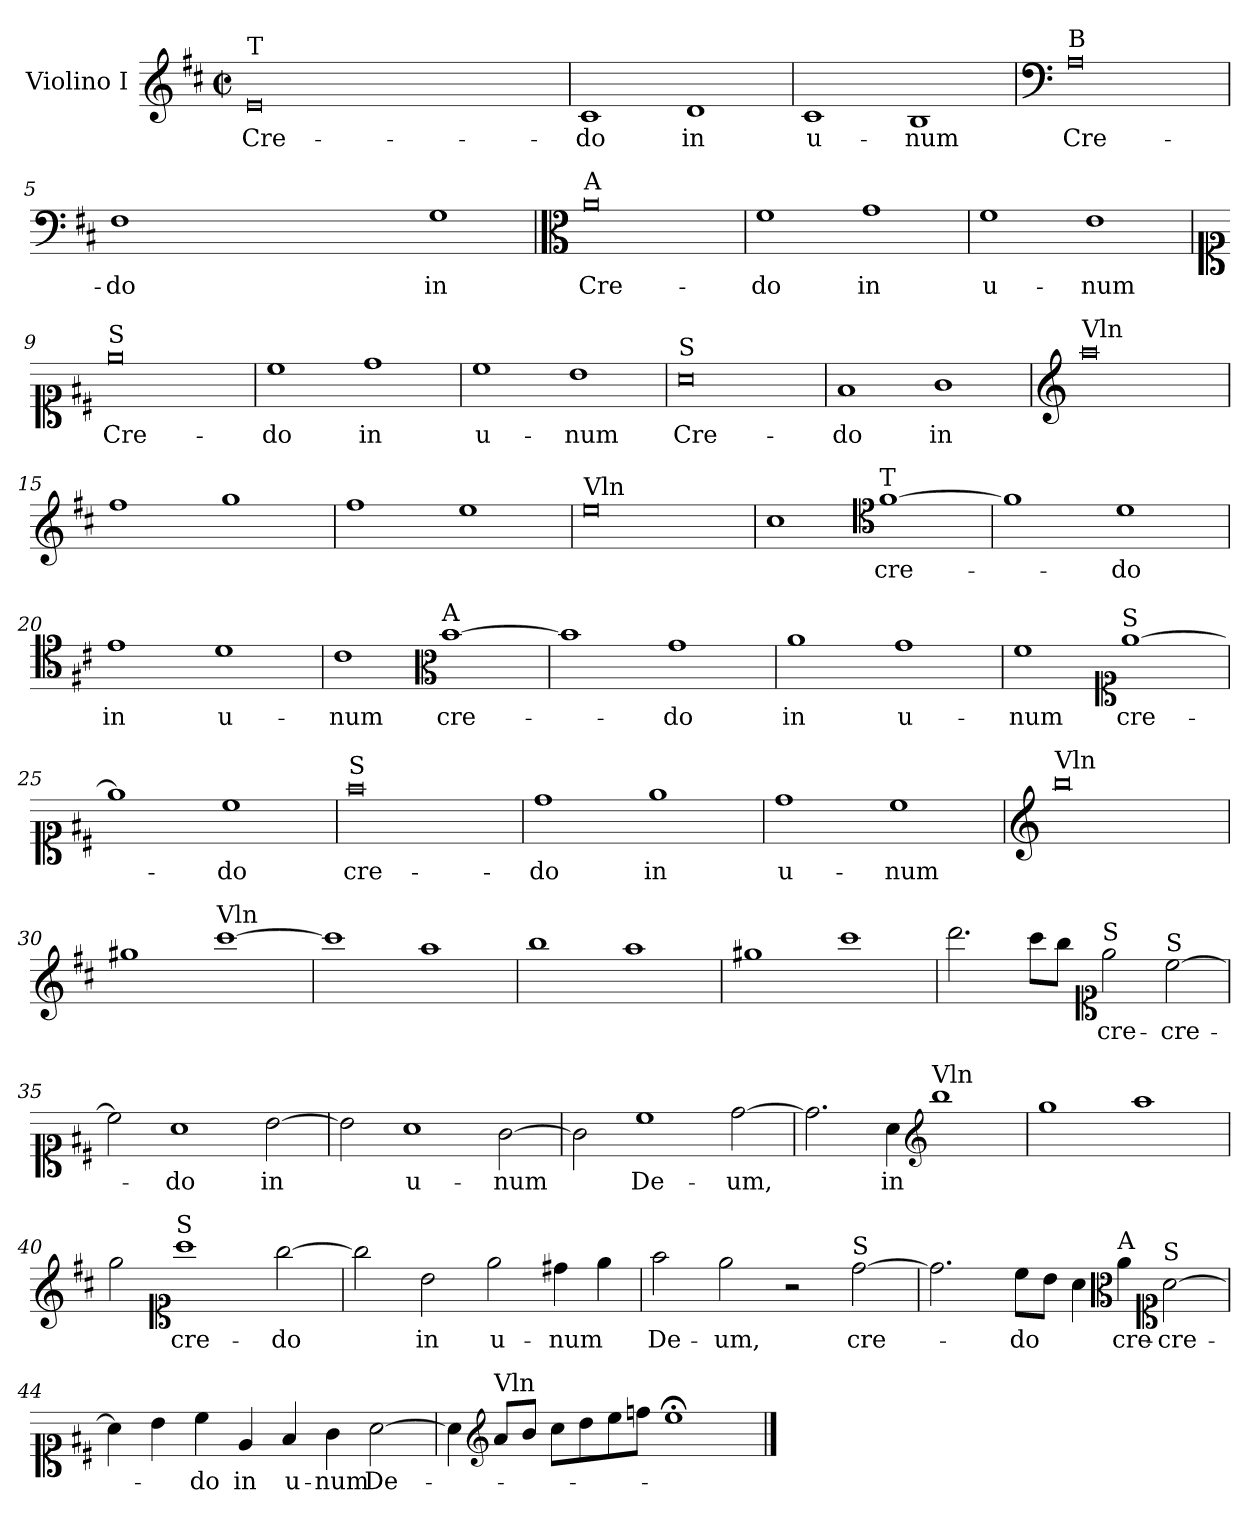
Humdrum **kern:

**kern	**text
*part1	*part1
*staff1	*staff1
*I"Violino I	*
*I'Vln. I	*
*clefG2	*
*k[f#c#]	*
*M4/2	*
*met(c|)	*
*MM184	*
=1	=1
*^	*
!LO:TX:a:t=T	!	!
0e	0ryy	Cre-
0ryy	0ryy	.
*v	*v	*
=2	=2
1c#	-do
1d	in
=3	=3
1c#	u-
1B	-num
=4	=4
*clefF4	*
!LO:TX:a:t=B	!
0A	Cre-
=5	=5
*^	*
1F#	0ryy	-do
0ryy	.	.
.	0ryy	.
1G	.	in
*v	*v	*
=6	=6
*clefC3	*
!LO:TX:a:t=A	!
0a	Cre-
=7	=7
1f#	-do
1g	in
=8	=8
1f#	u-
1e	-num
=9	=9
*clefC1	*
!LO:TX:a:t=S	!
0ee	Cre-
=10	=10
1cc#	-do
1dd	in
=11	=11
1cc#	u-
1b	-num
=12	=12
!LO:TX:a:t=S	!
0a	Cre-
=13	=13
1f#	-do
1g	in
=14	=14
*clefG2	*
!LO:TX:a:t=Vln	!
0aa	.
=15	=15
1ff#	.
1gg	.
=16	=16
1ff#	.
1ee	.
=17	=17
!LO:TX:a:t=Vln	!
0ee	.
=18	=18
1cc#	.
*clefC4	*
!LO:TX:a:t=T	!
[1f#	cre-
=19	=19
1f#]	.
1d	-do
=20	=20
1e	in
1d	u-
=21	=21
1c#	-num
*clefC3	*
!LO:TX:a:t=A	!
[1b	cre-
=22	=22
1b]	.
1g	-do
=23	=23
1a	in
1g	u-
=24	=24
1f#	-num
*clefC1	*
!LO:TX:a:t=S	!
[1ee	cre-
=25	=25
1ee]	.
1cc#	-do
=26	=26
!LO:TX:a:t=S	!
0ff#	cre-
=27	=27
1dd	-do
1ee	in
=28	=28
1dd	u-
1cc#	-num
=29	=29
*clefG2	*
!LO:TX:a:t=Vln	!
0bb	.
=30	=30
1gg#X	.
!LO:TX:a:t=Vln	!
[1ccc#	.
=31	=31
1ccc#]	.
1aa	.
=32	=32
1bb	.
1aa	.
=33	=33
1gg#X	.
1ccc#	.
=34	=34
2.ddd	.
8ccc#\L	.
8bb\J	.
*clefC1	*
!LO:TX:a:t=S	!
2ee	cre-
!LO:TX:a:t=S	!
[2cc#	cre-
=35	=35
2cc#]	.
1a	-do
[2b	in
=36	=36
2b]	.
1a	u-
[2g	-num
=37	=37
2g]	.
1cc#	De-
[2dd	-um,
=38	=38
2.dd]	.
4a	in
*clefG2	*
!LO:TX:a:t=Vln	!
1bb	.
=39	=39
1gg	.
1aa	.
=40	=40
2gg	.
*clefC1	*
!LO:TX:a:t=S	!
1aa	cre-
[2gg	-do
=41	=41
2gg]	.
2b	in
2ee	u-
4dd#X	-num
4ee	.
=42	=42
2ff#	De-
2ee	-um,
2r	.
!LO:TX:a:t=S	!
[2dd	cre-
=43	=43
2.dd]	.
8cc#\L	-do
8b\J	.
4a	.
*clefC3	*
!LO:TX:a:t=A	!
4a	cre-
*clefC1	*
!LO:TX:a:t=S	!
[2a	cre-
=44	=44
4a]	.
4b	.
4cc#	-do
4e	in
4f#	u-
4g	-num
[2a	De-
=45	=45
4a]	.
*clefG2	*
!LO:TX:a:t=Vln	!
8a/L	.
8b/J	.
8cc#\L	.
8dd\	.
8ee\	.
8ffn\J	.
1ee;<	.
==	==
*-	*-
